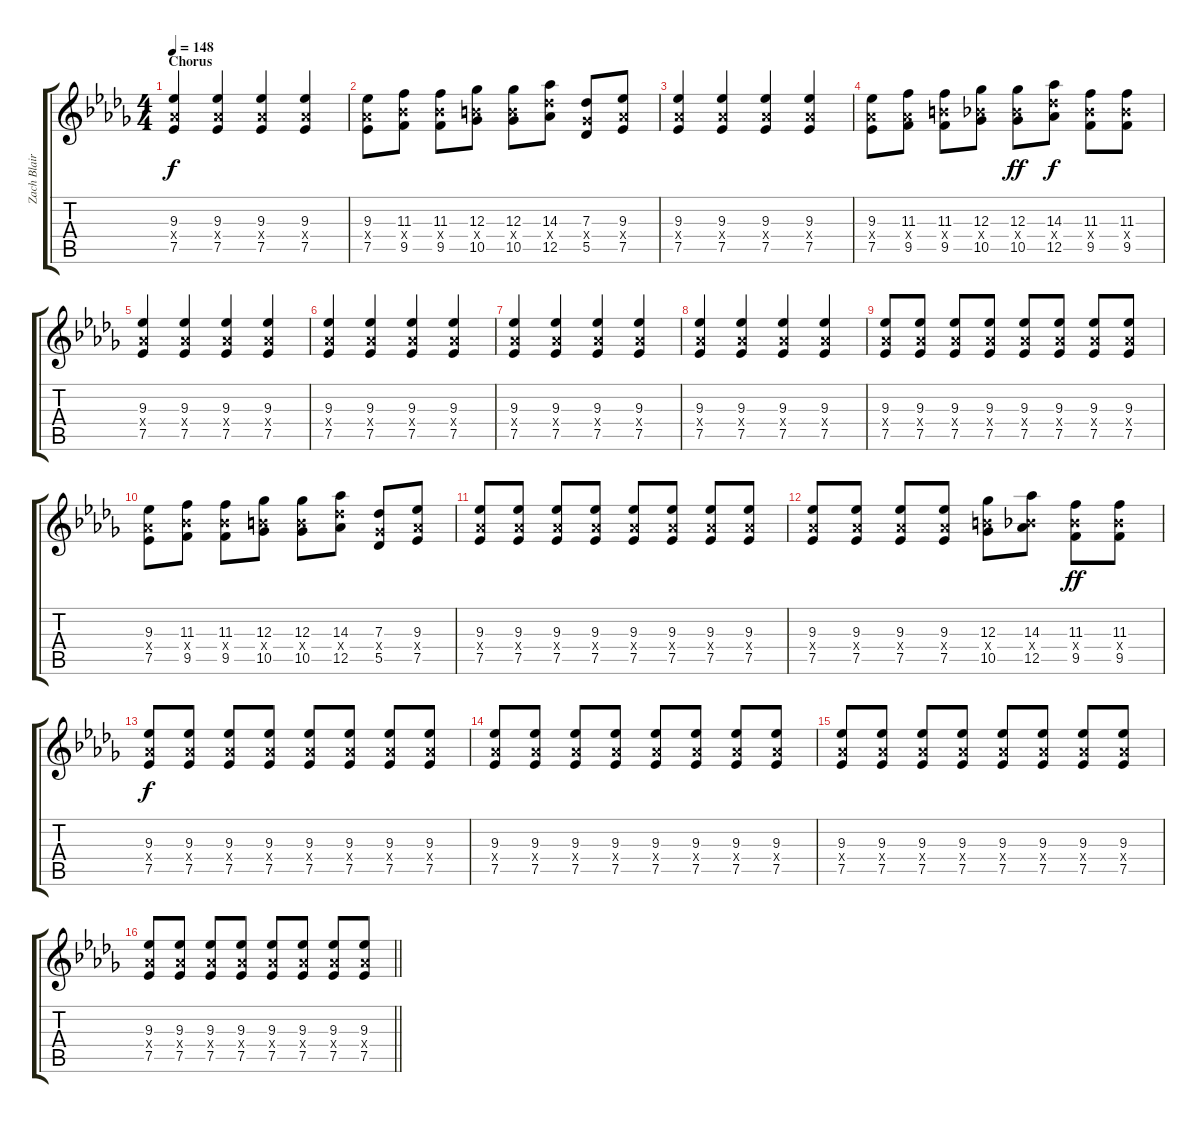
\track ("Zach Blair - Guitar Two" "Zach Blair") {instrument distortionguitar}
\staff {score tabs}
\tuning (Eb4 Bb3 Gb3 Db3 Ab2 Eb2) {hide}
\ts (4 4)
\section ("" "Chorus")
\tempo 148
\clef g2
\ks db
(9.3 7.4{x} 7.5).4{dy f volume 5 balance 0} (9.3 7.4{x} 7.5).4 (9.3 7.4{x} 7.5).4 (9.3 7.4{x} 7.5).4 |
(9.3 7.4{x} 7.5).8 (11.3 9.4{x} 9.5).8 (11.3 9.4{x} 9.5).8 (12.3 10.4{x} 10.5).8 (12.3 10.4{x} 10.5).8 (14.3 12.4{x} 12.5).8 (7.3 5.4{x} 5.5).8 (9.3 7.4{x} 7.5).8 |
(9.3 7.4{x} 7.5).4 (9.3 7.4{x} 7.5).4 (9.3 7.4{x} 7.5).4 (9.3 7.4{x} 7.5).4 |
(9.3 7.4{x} 7.5).8 (11.3 7.4{x} 9.5).8 (11.3 10.4{x} 9.5).8 (12.3 9.4{x} 10.5).8 (12.3 9.4{x} 10.5).8{dy ff} (14.3 12.4{x} 12.5).8{dy f} (11.3 9.4{x} 9.5).8 (11.3 9.4{x} 9.5).8 |
(9.3 7.4{x} 7.5).4 (9.3 7.4{x} 7.5).4 (9.3 7.4{x} 7.5).4 (9.3 7.4{x} 7.5).4 |
(9.3 7.4{x} 7.5).4 (9.3 7.4{x} 7.5).4 (9.3 7.4{x} 7.5).4 (9.3 7.4{x} 7.5).4 |
(9.3 7.4{x} 7.5).4 (9.3 7.4{x} 7.5).4 (9.3 7.4{x} 7.5).4 (9.3 7.4{x} 7.5).4 |
(9.3 7.4{x} 7.5).4 (9.3 7.4{x} 7.5).4 (9.3 7.4{x} 7.5).4 (9.3 7.4{x} 7.5).4 |
(9.3 7.4{x} 7.5).8 (9.3 7.4{x} 7.5).8 (9.3 7.4{x} 7.5).8 (9.3 7.4{x} 7.5).8 (9.3 7.4{x} 7.5).8 (9.3 7.4{x} 7.5).8 (9.3 7.4{x} 7.5).8 (9.3 7.4{x} 7.5).8 |
(9.3 7.4{x} 7.5).8 (11.3 9.4{x} 9.5).8 (11.3 9.4{x} 9.5).8 (12.3 10.4{x} 10.5).8 (12.3 10.4{x} 10.5).8 (14.3 12.4{x} 12.5).8 (7.3 5.4{x} 5.5).8 (9.3 7.4{x} 7.5).8 |
(9.3 7.4{x} 7.5).8 (9.3 7.4{x} 7.5).8 (9.3 7.4{x} 7.5).8 (9.3 7.4{x} 7.5).8 (9.3 7.4{x} 7.5).8 (9.3 7.4{x} 7.5).8 (9.3 7.4{x} 7.5).8 (9.3 7.4{x} 7.5).8 |
(9.3 7.4{x} 7.5).8 (9.3 7.4{x} 7.5).8 (9.3 7.4{x} 7.5).8 (9.3 7.4{x} 7.5).8 (12.3 10.4{x} 10.5).8 (14.3 9.4{x} 12.5).8 (11.3 9.4{x} 9.5).8{dy ff} (11.3 9.4{x} 9.5).8 |
(9.3 7.4{x} 7.5).8{dy f} (9.3 7.4{x} 7.5).8 (9.3 7.4{x} 7.5).8 (9.3 7.4{x} 7.5).8 (9.3 7.4{x} 7.5).8 (9.3 7.4{x} 7.5).8 (9.3 7.4{x} 7.5).8 (9.3 7.4{x} 7.5).8 |
(9.3 7.4{x} 7.5).8 (9.3 7.4{x} 7.5).8 (9.3 7.4{x} 7.5).8 (9.3 7.4{x} 7.5).8 (9.3 7.4{x} 7.5).8 (9.3 7.4{x} 7.5).8 (9.3 7.4{x} 7.5).8 (9.3 7.4{x} 7.5).8 |
(9.3 7.4{x} 7.5).8 (9.3 7.4{x} 7.5).8 (9.3 7.4{x} 7.5).8 (9.3 7.4{x} 7.5).8 (9.3 7.4{x} 7.5).8 (9.3 7.4{x} 7.5).8 (9.3 7.4{x} 7.5).8 (9.3 7.4{x} 7.5).8 |
\barLineRight lightlight
(9.3 7.4{x} 7.5).8 (9.3 7.4{x} 7.5).8 (9.3 7.4{x} 7.5).8 (9.3 7.4{x} 7.5).8 (9.3 7.4{x} 7.5).8 (9.3 7.4{x} 7.5).8 (9.3 7.4{x} 7.5).8 (9.3 7.4{x} 7.5).8
